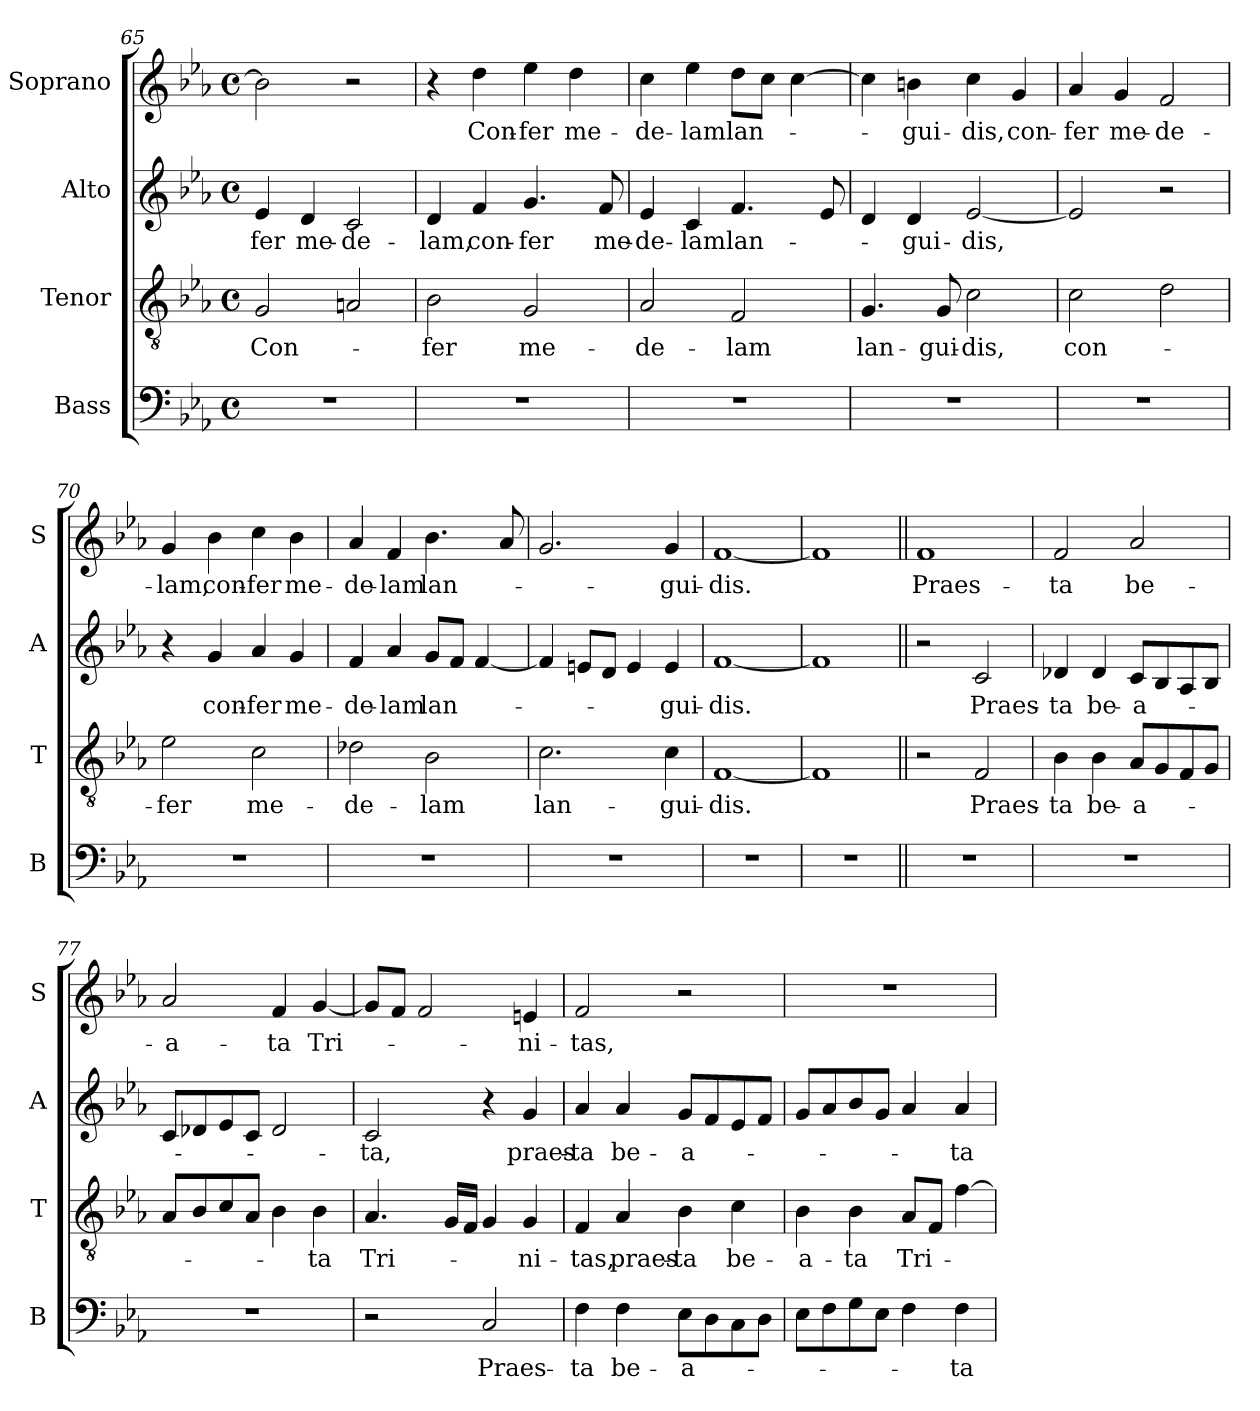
**kern	**text	**kern	**text	**kern	**text	**kern	**text
*part4	*part4	*part3	*part3	*part2	*part2	*part1	*part1
*staff4	*staff4	*staff3	*staff3	*staff2	*staff2	*staff1	*staff1
*I"Bass	*	*I"Tenor	*	*I"Alto	*	*I"Soprano	*
*I'B	*	*I'T	*	*I'A	*	*I'S	*
*clefF4	*	*clefGv2	*	*clefG2	*	*clefG2	*
*k[b-e-a-]	*	*k[b-e-a-]	*	*k[b-e-a-]	*	*k[b-e-a-]	*
*E-:	*	*E-:	*	*E-:	*	*E-:	*
*M4/4	*	*M4/4	*	*M4/4	*	*M4/4	*
*met(c)	*	*met(c)	*	*met(c)	*	*met(c)	*
=65	=65	=65	=65	=65	=65	=65	=65
!	!	!	!LO:LY:b	!	!LO:LY:b	!	!
1r	.	2G/	Con-	4e-/	-fer	2b-\]	.
!	!	!	!	!	!LO:LY:b	!	!
.	.	.	.	4d/	me-	.	.
!	!	!	!	!	!LO:LY:b	!	!
.	.	2An/	.	2c/	-de-	2r	.
=66	=66	=66	=66	=66	=66	=66	=66
!	!	!	!LO:LY:b	!	!LO:LY:b	!	!
1r	.	2B-\	-fer	4d/	-lam,	4r	.
!	!	!	!	!	!LO:LY:b	!	!LO:LY:b
.	.	.	.	4f/	con-	4dd\	Con-
!	!	!	!LO:LY:b	!	!LO:LY:b	!	!LO:LY:b
.	.	2G/	me-	4.g/	-fer	4ee-\	-fer
!	!	!	!	!	!	!	!LO:LY:b
.	.	.	.	.	.	4dd\	me-
!	!	!	!	!	!LO:LY:b	!	!
.	.	.	.	8f/	me-	.	.
=67	=67	=67	=67	=67	=67	=67	=67
!	!	!	!LO:LY:b	!	!LO:LY:b	!	!LO:LY:b
1r	.	2A-/	-de-	4e-/	-de-	4cc\	-de-
!	!	!	!	!	!LO:LY:b	!	!LO:LY:b
.	.	.	.	4c/	-lam	4ee-\	-lam
!	!	!	!LO:LY:b	!	!LO:LY:b	!	!LO:LY:b
.	.	2F/	-lam	4.f/	lan-	8dd\L	lan-
.	.	.	.	.	.	8cc\J	.
.	.	.	.	.	.	[4cc\	.
.	.	.	.	8e-/	.	.	.
=68	=68	=68	=68	=68	=68	=68	=68
!	!	!	!LO:LY:b	!	!	!	!
1r	.	4.G/	lan-	4d/	.	4cc\]	.
!	!	!	!	!	!LO:LY:b	!	!LO:LY:b
.	.	.	.	4d/	-gui-	4bn\	-gui-
!	!	!	!LO:LY:b	!	!	!	!
.	.	8G/	-gui-	.	.	.	.
!	!	!	!LO:LY:b	!	!LO:LY:b	!	!LO:LY:b
.	.	2c\	-dis,	[2e-/	-dis,	4cc\	-dis,
!	!	!	!	!	!	!	!LO:LY:b
.	.	.	.	.	.	4g/	con-
!!LO:LB:g=z
=69	=69	=69	=69	=69	=69	=69	=69
!	!	!	!LO:LY:b	!	!	!	!LO:LY:b
1r	.	2c\	con-	2e-/]	.	4a-/	-fer
!	!	!	!	!	!	!	!LO:LY:b
.	.	.	.	.	.	4g/	me-
!	!	!	!	!	!	!	!LO:LY:b
.	.	2d\	.	2r	.	2f/	-de-
=70	=70	=70	=70	=70	=70	=70	=70
!	!	!	!LO:LY:b	!	!	!	!LO:LY:b
1r	.	2e-\	-fer	4r	.	4g/	-lam,
!	!	!	!	!	!LO:LY:b	!	!LO:LY:b
.	.	.	.	4g/	con-	4b-\	con-
!	!	!	!LO:LY:b	!	!LO:LY:b	!	!LO:LY:b
.	.	2c\	me-	4a-/	-fer	4cc\	-fer
!	!	!	!	!	!LO:LY:b	!	!LO:LY:b
.	.	.	.	4g/	me-	4b-\	me-
=71	=71	=71	=71	=71	=71	=71	=71
!	!	!	!LO:LY:b	!	!LO:LY:b	!	!LO:LY:b
1r	.	2d-X\	-de-	4f/	-de-	4a-/	-de-
!	!	!	!	!	!LO:LY:b	!	!LO:LY:b
.	.	.	.	4a-/	-lam	4f/	-lam
!	!	!	!LO:LY:b	!	!LO:LY:b	!	!LO:LY:b
.	.	2B-\	-lam	8g/L	lan-	4.b-\	lan-
.	.	.	.	8f/J	.	.	.
.	.	.	.	[4f/	.	.	.
.	.	.	.	.	.	8a-/	.
=72	=72	=72	=72	=72	=72	=72	=72
!	!	!	!LO:LY:b	!	!	!	!
1r	.	2.c\	lan-	4f/]	.	2.g/	.
.	.	.	.	8en/L	.	.	.
.	.	.	.	8d/J	.	.	.
.	.	.	.	4e/	.	.	.
!	!	!	!LO:LY:b	!	!LO:LY:b	!	!LO:LY:b
.	.	4c\	-gui-	4e/	-gui-	4g/	-gui-
=73	=73	=73	=73	=73	=73	=73	=73
!	!	!	!LO:LY:b	!	!LO:LY:b	!	!LO:LY:b
1r	.	[1F	-dis.	[1f	-dis.	[1f	-dis.
=74	=74	=74	=74	=74	=74	=74	=74
1r	.	1F]	.	1f]	.	1f]	.
!!LO:PB:g=z
=75||	=75||	=75||	=75||	=75||	=75||	=75||	=75||
!	!	!	!	!	!	!	!LO:LY:b
1r	.	2r	.	2r	.	1f	Praes-
!	!	!	!LO:LY:b	!	!LO:LY:b	!	!
.	.	2F/	Praes-	2c/	Praes-	.	.
=76	=76	=76	=76	=76	=76	=76	=76
!	!	!	!LO:LY:b	!	!LO:LY:b	!	!LO:LY:b
1r	.	4B-\	-ta	4d-X/	-ta	2f/	-ta
!	!	!	!LO:LY:b	!	!LO:LY:b	!	!
.	.	4B-\	be-	4d-/	be-	.	.
!	!	!	!LO:LY:b	!	!LO:LY:b	!	!LO:LY:b
.	.	8A-/L	-a-	8c/L	-a-	2a-/	be-
.	.	8G/	.	8B-/	.	.	.
.	.	8F/	.	8A-/	.	.	.
.	.	8G/J	.	8B-/J	.	.	.
=77	=77	=77	=77	=77	=77	=77	=77
!	!	!	!	!	!	!	!LO:LY:b
1r	.	8A-/L	.	8c/L	.	2a-/	-a-
.	.	8B-/	.	8d-X/	.	.	.
.	.	8c/	.	8e-/	.	.	.
.	.	8A-/J	.	8c/J	.	.	.
!	!	!	!	!	!	!	!LO:LY:b
.	.	4B-\	.	2d-/	.	4f/	-ta
!	!	!	!LO:LY:b	!	!	!	!LO:LY:b
.	.	4B-\	-ta	.	.	[4g/	Tri-
=78	=78	=78	=78	=78	=78	=78	=78
!	!	!	!LO:LY:b	!	!LO:LY:b	!	!
2r	.	4.A-/	Tri-	2c/	-ta,	8g/L]	.
.	.	.	.	.	.	8f/J	.
.	.	.	.	.	.	2f/	.
.	.	16G/LL	.	.	.	.	.
.	.	16F/JJ	.	.	.	.	.
!	!LO:LY:b	!	!	!	!	!	!
2C/	Praes-	4G/	.	4r	.	.	.
!	!	!	!LO:LY:b	!	!LO:LY:b	!	!LO:LY:b
.	.	4G/	-ni-	4g/	praes-	4en/	-ni-
=79	=79	=79	=79	=79	=79	=79	=79
!	!LO:LY:b	!	!LO:LY:b	!	!LO:LY:b	!	!LO:LY:b
4F\	-ta	4F/	-tas,	4a-/	-ta	2f/	-tas,
!	!LO:LY:b	!	!LO:LY:b	!	!LO:LY:b	!	!
4F\	be-	4A-/	praes-	4a-/	be-	.	.
!	!LO:LY:b	!	!LO:LY:b	!	!LO:LY:b	!	!
8E-\L	-a-	4B-\	-ta	8g/L	-a-	2r	.
8D\	.	.	.	8f/	.	.	.
!	!	!	!LO:LY:b	!	!	!	!
8C\	.	4c\	be-	8e-/	.	.	.
8D\J	.	.	.	8f/J	.	.	.
!!LO:LB:g=z
=80	=80	=80	=80	=80	=80	=80	=80
!	!	!	!LO:LY:b	!	!	!	!
8E-\L	.	4B-\	-a-	8g/L	.	1r	.
8F\	.	.	.	8a-/	.	.	.
!	!	!	!LO:LY:b	!	!	!	!
8G\	.	4B-\	-ta	8b-/	.	.	.
8E-\J	.	.	.	8g/J	.	.	.
!	!	!	!LO:LY:b	!	!	!	!
4F\	.	8A-/L	Tri-	4a-/	.	.	.
.	.	8F/J	.	.	.	.	.
!	!LO:LY:b	!	!	!	!LO:LY:b	!	!
4F\	-ta	[4f\	.	4a-/	-ta	.	.
=	=	=	=	=	=	=	=
*-	*-	*-	*-	*-	*-	*-	*-
